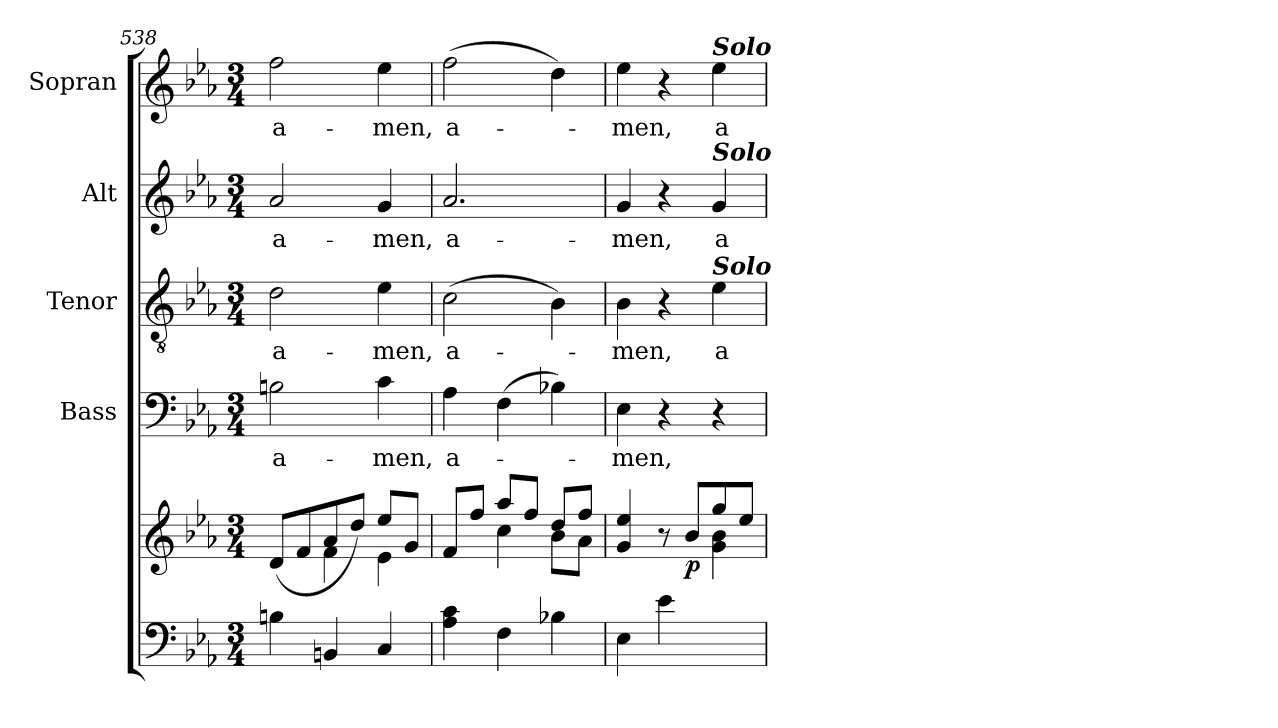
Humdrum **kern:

**kern	**kern	**dynam	**kern	**text	**kern	**text	**kern	**text	**kern	**text
*part5	*part5	*part5	*part4	*part4	*part3	*part3	*part2	*part2	*part1	*part1
*staff6	*staff5	*staff5/6	*staff4	*staff4	*staff3	*staff3	*staff2	*staff2	*staff1	*staff1
*	*	*	*I"Bass	*	*I"Tenor	*	*I"Alt	*	*I"Sopran	*
*	*	*	*I'B.	*	*I'T.	*	*I'A.	*	*I'S.	*
*clefF4	*clefG2	*	*clefF4	*	*clefGv2	*	*clefG2	*	*clefG2	*
*k[b-e-a-]	*k[b-e-a-]	*	*k[b-e-a-]	*	*k[b-e-a-]	*	*k[b-e-a-]	*	*k[b-e-a-]	*
*E-:	*E-:	*	*E-:	*	*E-:	*	*E-:	*	*E-:	*
*M3/4	*M3/4	*	*M3/4	*	*M3/4	*	*M3/4	*	*M3/4	*
=538	=538	=538	=538	=538	=538	=538	=538	=538	=538	=538
*	*^	*	*	*	*	*	*	*	*	*
!	!	!	!	!	!LO:LY:b	!	!LO:LY:b	!	!LO:LY:b	!	!LO:LY:b
4Bn\	(>8d/L	4ryy	.	2Bn\	a-	2d\	a-	2a-/	a-	2ff\	a-
.	8f/	.	.	.	.	.	.	.	.	.	.
4BBn/	8a-/	4f\	.	.	.	.	.	.	.	.	.
.	8dd/J)	.	.	.	.	.	.	.	.	.	.
!	!	!	!	!	!LO:LY:b	!	!LO:LY:b	!	!LO:LY:b	!	!LO:LY:b
4C/	8ee-/L	4e-\	.	4c\	-men,	4e-\	-men,	4g/	-men,	4ee-\	-men,
.	8g/J	.	.	.	.	.	.	.	.	.	.
=539	=539	=539	=539	=539	=539	=539	=539	=539	=539	=539	=539
!	!	!	!	!	!LO:LY:b	!	!LO:LY:b	!	!LO:LY:b	!	!LO:LY:b
4A-\ 4c\	8f/L	4ryy	.	4A-\	a-	(>2c\	a-	2.a-/	a-	(>2ff\	a-
.	8ff/J	.	.	.	.	.	.	.	.	.	.
4F\	8aa-/L	4cc\	.	(>4F\	.	.	.	.	.	.	.
.	8ff/J	.	.	.	.	.	.	.	.	.	.
4B-X\	8dd/L	8b-\L	.	4B-X\)	.	4B-\)	.	.	.	4dd\)	.
.	8ff/J	8a-\J	.	.	.	.	.	.	.	.	.
!!LO:LB:g=z
=540	=540	=540	=540	=540	=540	=540	=540	=540	=540	=540	=540
!	!	!	!	!	!LO:LY:b	!	!LO:LY:b	!	!LO:LY:b	!	!LO:LY:b
4E-\	4g/ 4ee-/	2ryy	.	4E-\	-men,	4B-\	-men,	4g/	-men,	4ee-\	-men,
4e-\	8r	.	.	4r	.	4r	.	4r	.	4r	.
!	!	!	!LO:DY:b	!	!	!	!	!	!	!	!
.	8b-/L	.	p	.	.	.	.	.	.	.	.
!	!	!	!	!	!	!	!	!	!	!LO:TX:a:Bi:t=Solo	!
!	!	!	!	!	!	!	!	!LO:TX:a:Bi:t=Solo	!	!	!
!	!	!	!	!	!	!LO:TX:a:Bi:t=Solo	!	!	!	!	!
!	!	!	!	!	!	!	!LO:LY:b	!	!LO:LY:b	!	!LO:LY:b
4ryy	8gg/	4g\ 4b-\	.	4r	.	4e-\	a-	4g/	a-	4ee-\	a-
.	8ee-/J	.	.	.	.	.	.	.	.	.	.
*	*v	*v	*	*	*	*	*	*	*	*	*
=	=	=	=	=	=	=	=	=	=	=
*-	*-	*-	*-	*-	*-	*-	*-	*-	*-	*-
